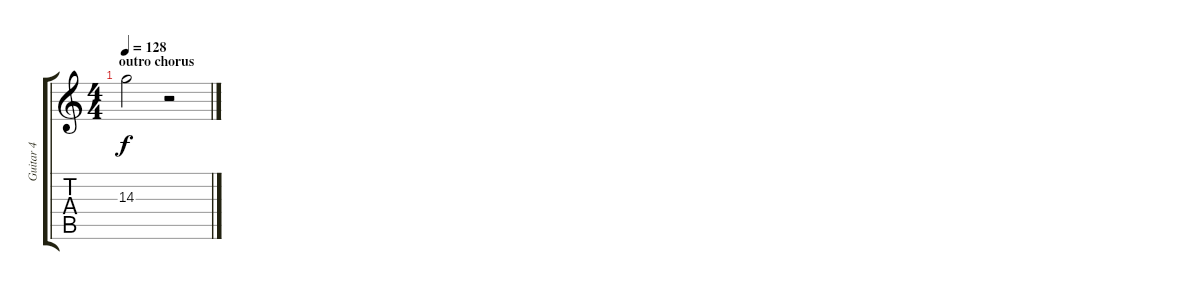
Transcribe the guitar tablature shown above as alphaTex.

\track ("Guitar 4" "Guitar 4") {instrument electricguitarjazz}
\staff {score tabs}
\tuning (D4 A3 F3 C3 G2 C2) {hide}
\ts (4 4)
\section ("" "outro chorus")
\tempo 128
\clef g2
\ks c
14.3{t}.2{dy f} r.2
